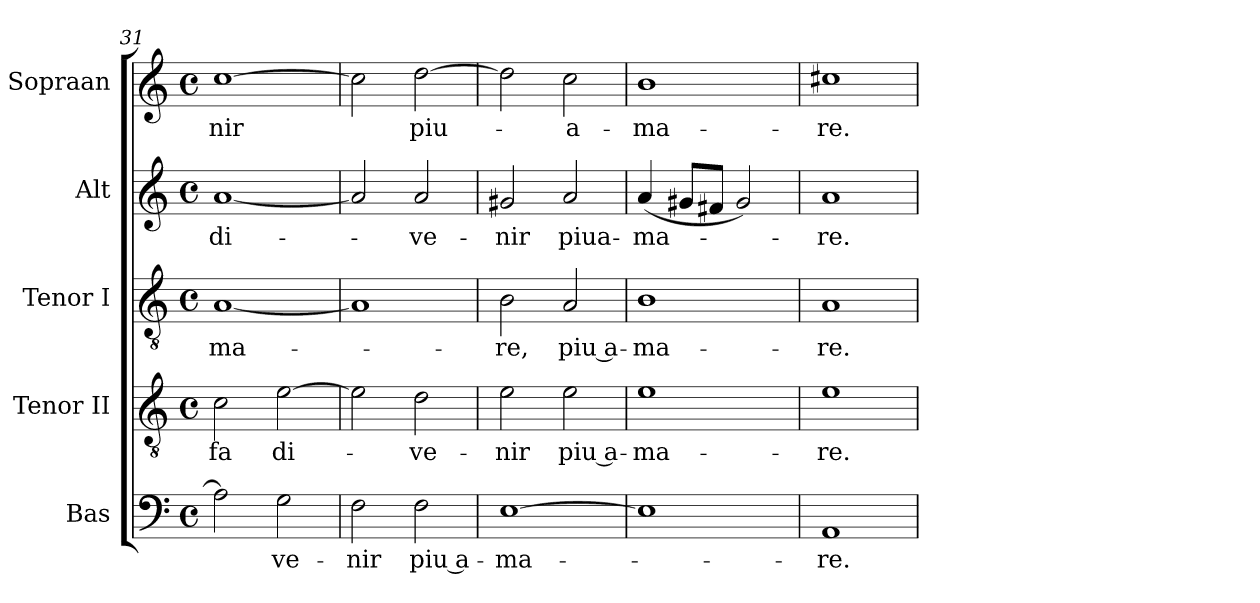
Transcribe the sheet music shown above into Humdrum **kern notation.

**kern	**text	**kern	**text	**kern	**text	**kern	**text	**kern	**text
*part5	*part5	*part4	*part4	*part3	*part3	*part2	*part2	*part1	*part1
*staff5	*staff5	*staff4	*staff4	*staff3	*staff3	*staff2	*staff2	*staff1	*staff1
*I"Bas	*	*I"Tenor II	*	*I"Tenor I	*	*I"Alt	*	*I"Sopraan	*
*I'B.	*	*I'T II.	*	*I'T I.	*	*I'A.	*	*I'S.	*
!!LO:LB:g=z
*clefF4	*	*clefGv2	*	*clefGv2	*	*clefG2	*	*clefG2	*
*k[]	*	*k[]	*	*k[]	*	*k[]	*	*k[]	*
*C:	*	*C:	*	*C:	*	*C:	*	*C:	*
*M4/4	*	*M4/4	*	*M4/4	*	*M4/4	*	*M4/4	*
*met(c)	*	*met(c)	*	*met(c)	*	*met(c)	*	*met(c)	*
=31	=31	=31	=31	=31	=31	=31	=31	=31	=31
!	!	!	!LO:LY:b:color=#000000	!	!	!	!	!	!
!	!	!	!	!	!LO:LY:b:color=#000000	!	!	!	!
!	!	!	!	!	!	!	!LO:LY:b:color=#000000	!	!
!	!	!	!	!	!	!	!	!	!LO:LY:b:color=#000000
2Ai\]	.	2ci\	fa	[<1Ai	-ma-	[<1ai	di-	[>1cci	-nir
!	!LO:LY:b:color=#000000	!	!	!	!	!	!	!	!
!	!	!	!LO:LY:b:color=#000000	!	!	!	!	!	!
2Gi\	-ve-	[>2ei\	di-	.	.	.	.	.	.
=32	=32	=32	=32	=32	=32	=32	=32	=32	=32
!	!LO:LY:b:color=#000000	!	!	!	!	!	!	!	!
2Fi\	-nir	2ei\]	.	1Ai]	.	2ai/]	.	2cci\]	.
!	!LO:LY:b:color=#000000	!	!	!	!	!	!	!	!
!	!	!	!LO:LY:b:color=#000000	!	!	!	!	!	!
!	!	!	!	!	!	!	!LO:LY:b:color=#000000	!	!
!	!	!	!	!	!	!	!	!	!LO:LY:b:color=#000000
2Fi\	piu a-	2di\	-ve-	.	.	2ai/	-ve-	[>2ddi\	piu-
=33	=33	=33	=33	=33	=33	=33	=33	=33	=33
!	!LO:LY:b:color=#000000	!	!	!	!	!	!	!	!
!	!	!	!LO:LY:b:color=#000000	!	!	!	!	!	!
!	!	!	!	!	!LO:LY:b:color=#000000	!	!	!	!
!	!	!	!	!	!	!	!LO:LY:b:color=#000000	!	!
[>1Ei	-ma-	2ei\	-nir	2Bi\	-re,	2g#Xi/	-nir	2ddi\]	.
!	!	!	!LO:LY:b:color=#000000	!	!	!	!	!	!
!	!	!	!	!	!LO:LY:b:color=#000000	!	!	!	!
!	!	!	!	!	!	!	!LO:LY:b:color=#000000	!	!
!	!	!	!	!	!	!	!	!	!LO:LY:b:color=#000000
.	.	2ei\	piu a-	2Ai/	piu a-	2ai/	piua-	2cci\	-a-
=34	=34	=34	=34	=34	=34	=34	=34	=34	=34
!	!	!	!LO:LY:b:color=#000000	!	!	!	!	!	!
!	!	!	!	!	!LO:LY:b:color=#000000	!	!	!	!
!	!	!	!	!	!	!	!LO:LY:b:color=#000000	!	!
!	!	!	!	!	!	!	!	!	!LO:LY:b:color=#000000
1Ei]	.	1ei	-ma-	1Bi	-ma-	(4ai/	-ma-	1bi	-ma-
.	.	.	.	.	.	8g#Xi/L	.	.	.
.	.	.	.	.	.	8f#Xi/J	.	.	.
.	.	.	.	.	.	2g#i/)	.	.	.
=35	=35	=35	=35	=35	=35	=35	=35	=35	=35
!	!LO:LY:b:color=#000000	!	!	!	!	!	!	!	!
!	!	!	!LO:LY:b:color=#000000	!	!	!	!	!	!
!	!	!	!	!	!LO:LY:b:color=#000000	!	!	!	!
!	!	!	!	!	!	!	!LO:LY:b:color=#000000	!	!
!	!	!	!	!	!	!	!	!	!LO:LY:b:color=#000000
1AAi	-re.	1ei	-re.	1Ai	-re.	1ai	-re.	1cc#Xi	-re.
=	=	=	=	=	=	=	=	=	=
*-	*-	*-	*-	*-	*-	*-	*-	*-	*-
